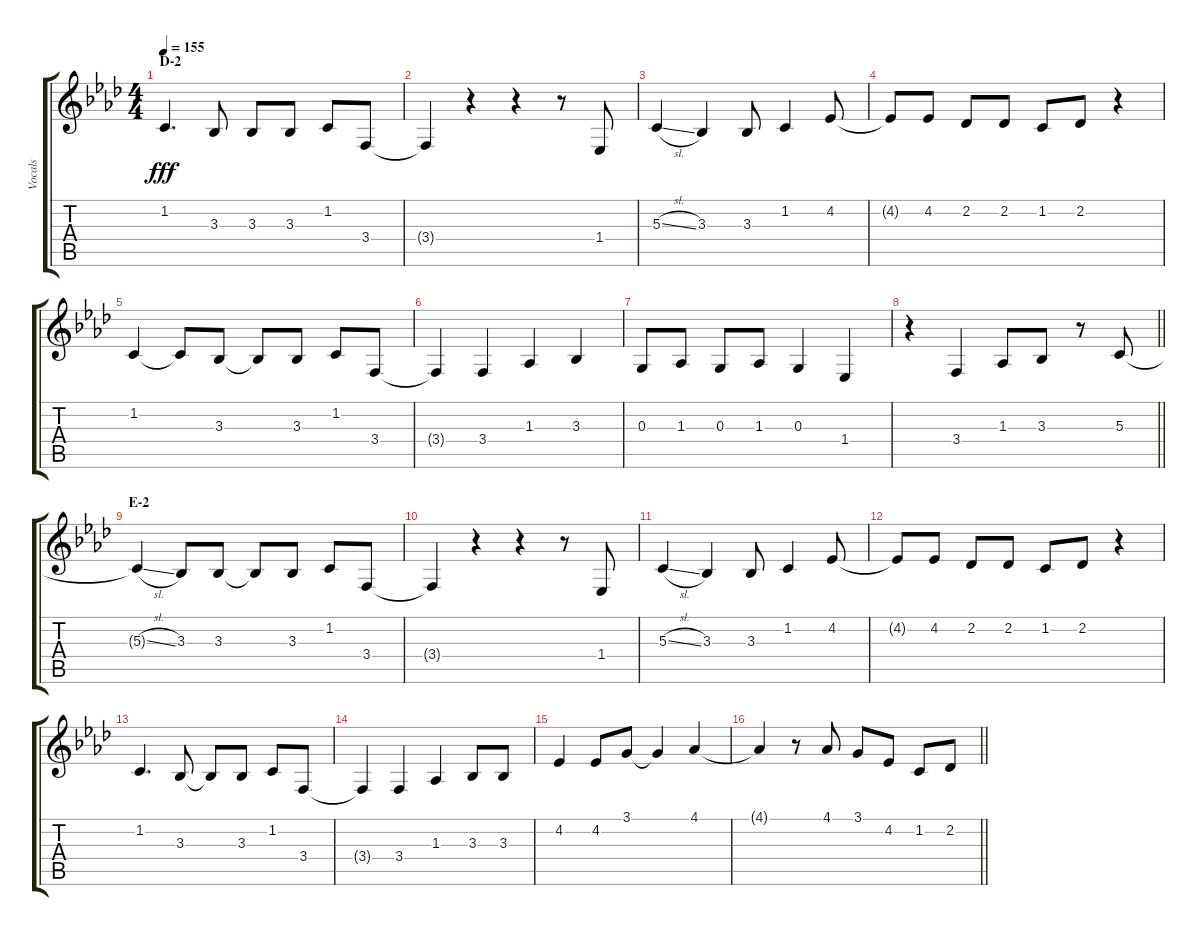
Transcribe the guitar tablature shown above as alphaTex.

\track ("Vocals" "Vocals") {instrument voiceoohs}
\staff {score tabs}
\tuning (E4 B3 G3 D3 A2 E2) {hide}
\ts (4 4)
\section ("" "D-2")
\tempo 155
\clef g2
\ks ab
1.2.4{d dy fff} 3.3.8 3.3.8 3.3.8 1.2.8 3.4.8 |
3.4{t}.4 r.4 r.4 r.8 1.4.8 |
5.3{sl}.4 3.3.4 3.3.8 1.2.4 4.2.8 |
4.2{t}.8 4.2.8 2.2.8 2.2.8 1.2.8 2.2.8 r.4 |
1.2.4 1.2{t}.8 3.3.8 3.3{t}.8 3.3.8 1.2.8 3.4.8 |
3.4{t}.4 3.4.4 1.3.4 3.3.4 |
0.3.8 1.3.8 0.3.8 1.3.8 0.3.4 1.4.4 |
\barLineRight lightlight
r.4 3.4.4 1.3.8 3.3.8 r.8 5.3.8 |
\section ("" "E-2")
5.3{sl t}.4 3.3.8 3.3.8 3.3{t}.8 3.3.8 1.2.8 3.4.8 |
3.4{t}.4 r.4 r.4 r.8 1.4.8 |
5.3{sl}.4 3.3.4 3.3.8 1.2.4 4.2.8 |
4.2{t}.8 4.2.8 2.2.8 2.2.8 1.2.8 2.2.8 r.4 |
1.2.4{d} 3.3.8 3.3{t}.8 3.3.8 1.2.8 3.4.8 |
3.4{t}.4 3.4.4 1.3.4 3.3.8 3.3.8 |
4.2.4 4.2.8 3.1.8 3.1{t}.4 4.1.4 |
\barLineRight lightlight
4.1{t}.4 r.8 4.1.8 3.1.8 4.2.8 1.2.8 2.2.8
